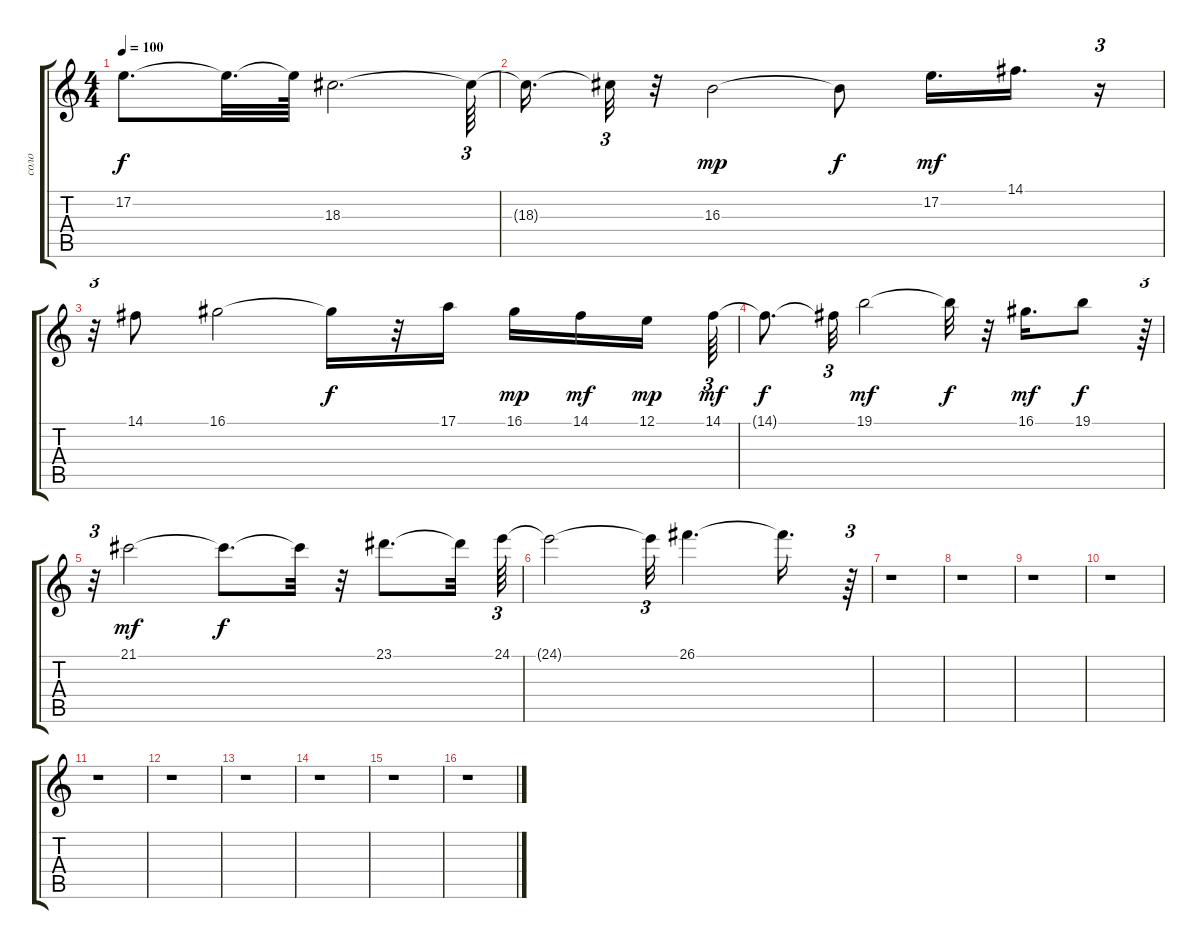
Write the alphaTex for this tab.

\track ("соло" "соло") {instrument panflute}
\staff {score tabs}
\tuning (E4 B3 G3 D3 A2 E2) {hide}
\ts (4 4)
\tempo 100
\clef g2
\ks c
17.2{t}.8{d dy f} 17.2{t}.32{d} 17.2{t}.64 18.3.2{d} 18.3{t}.64{tu (3 2)} |
18.3{t}.16{d} 18.3{t}.32{tu (3 2)} r.32 16.3.2{dy mp} 16.3{t}.8{dy f} 17.2.16{d dy mf} 14.1.16{d} r.16{tu (3 2)} |
r.32{tu (3 2)} 14.1.8 16.1.2 16.1{t}.16{dy f} r.32 17.1.16 16.1.16{dy mp} 14.1.16{dy mf} 12.1.16{dy mp beam splitsecondary} 14.1.64{tu (3 2) dy mf} |
14.1{t}.8{d dy f} 14.1{t}.32{tu (3 2)} 19.1.2{dy mf} 19.1{t}.32{dy f} r.32 16.1.16{d dy mf} 19.1.8{dy f} r.64{tu (3 2)} |
r.32{tu (3 2)} 21.1.2{dy mf} 21.1{t}.8{d dy f} 21.1{t}.32 r.32 23.1.8{d} 23.1{t}.32 24.1.64{tu (3 2)} |
24.1{t}.2 24.1{t}.32{tu (3 2)} 26.1.4{d} 26.1{t}.16{d} r.64{tu (3 2)} |
r.1 |
r.1 |
r.1 |
r.1 |
r.1 |
r.1 |
r.1 |
r.1 |
r.1 |
r.1
